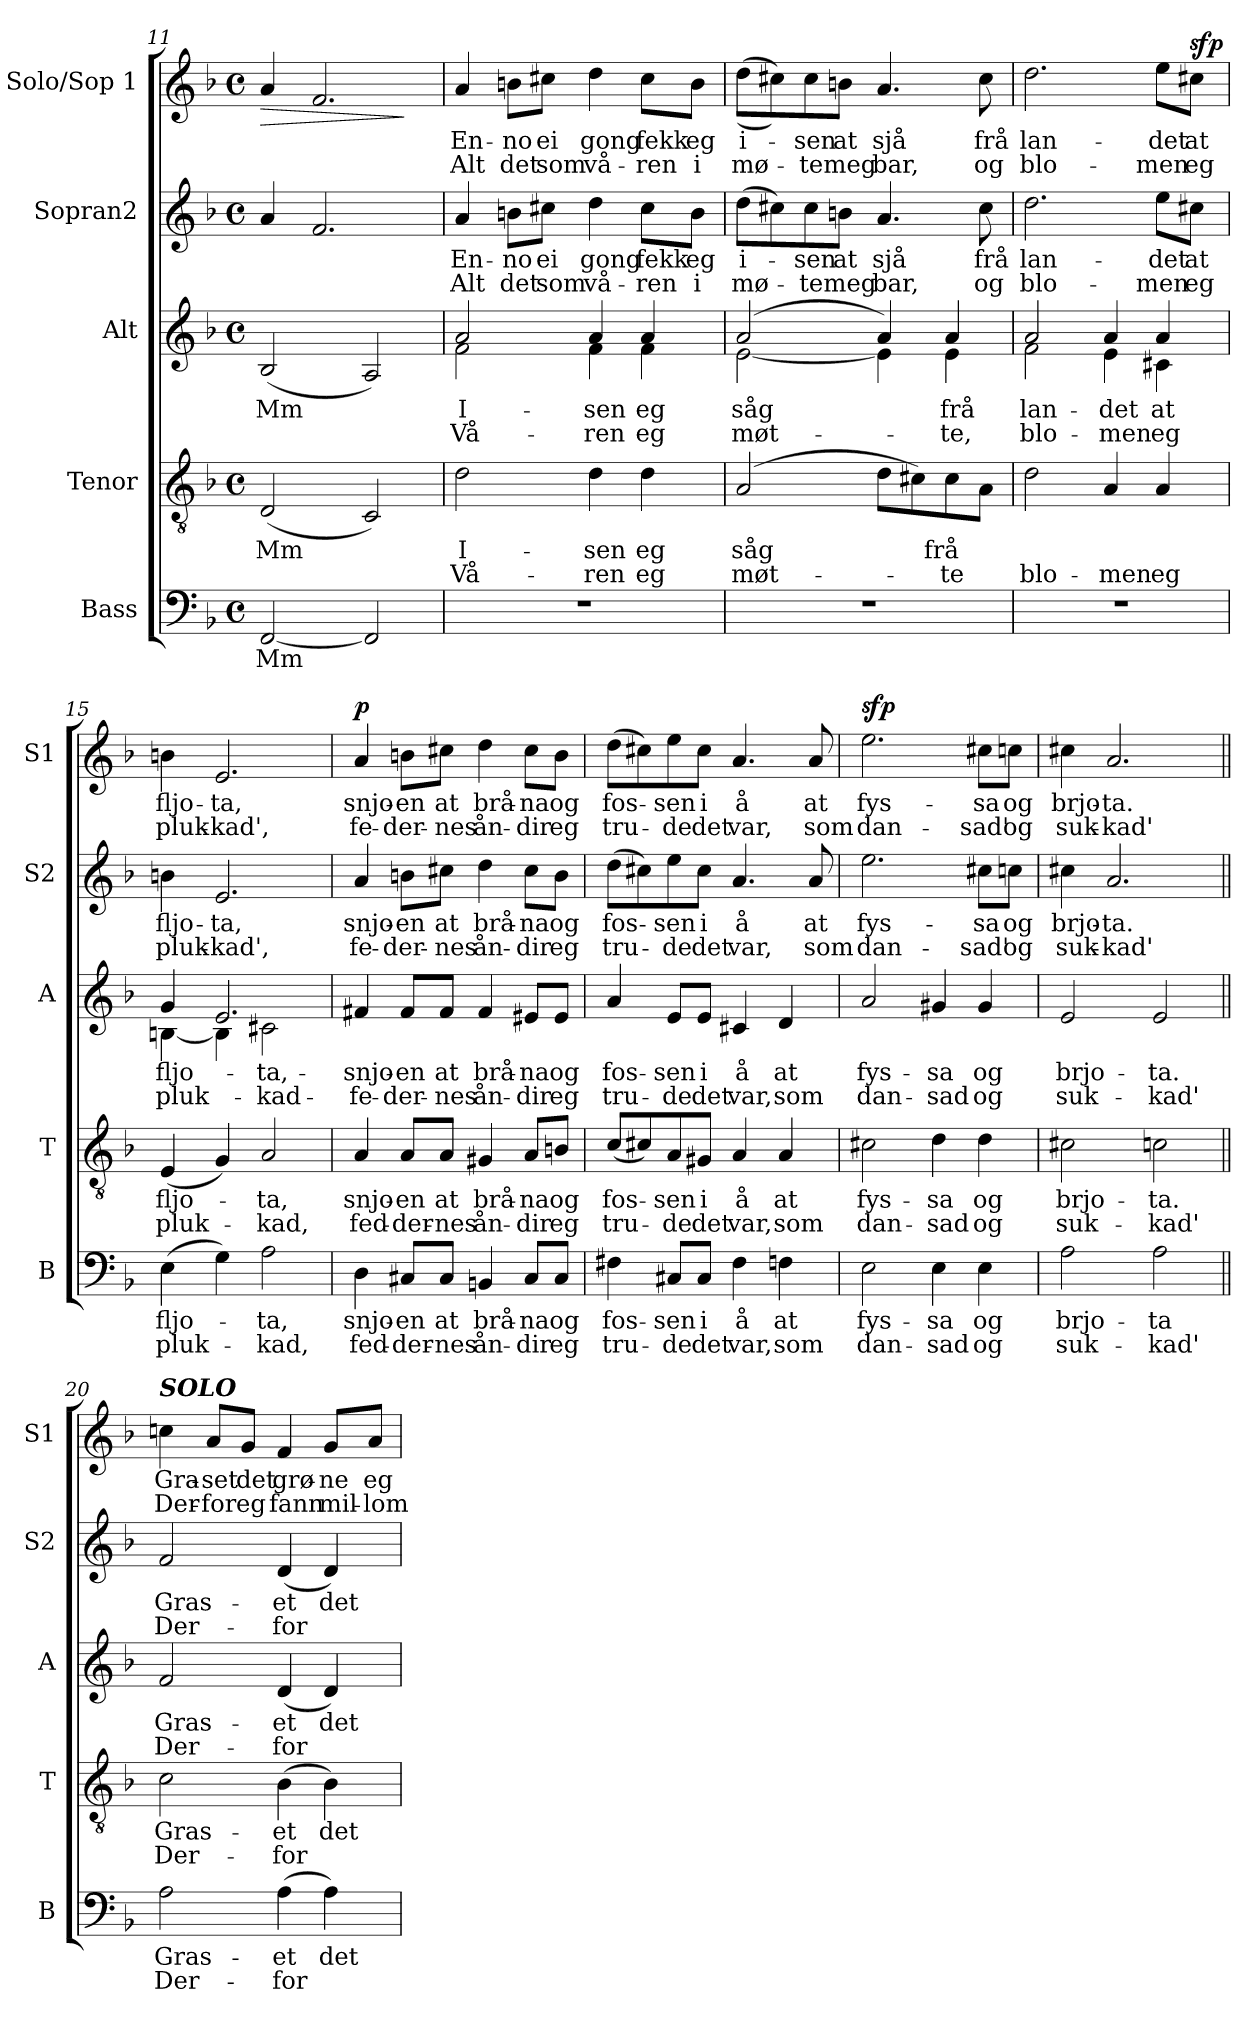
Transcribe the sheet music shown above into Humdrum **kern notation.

**kern	**text	**text	**kern	**text	**text	**kern	**text	**text	**kern	**text	**text	**kern	**text	**text	**dynam
*part5	*part5	*part5	*part4	*part4	*part4	*part3	*part3	*part3	*part2	*part2	*part2	*part1	*part1	*part1	*part1
*staff5	*staff5	*staff5	*staff4	*staff4	*staff4	*staff3	*staff3	*staff3	*staff2	*staff2	*staff2	*staff1	*staff1	*staff1	*staff1
*I"Bass	*	*	*I"Tenor	*	*	*I"Alt	*	*	*I"Sopran2	*	*	*I"Solo/Sop 1	*	*	*
*I'B	*	*	*I'T	*	*	*I'A	*	*	*I'S2	*	*	*I'S1	*	*	*
*clefF4	*	*	*clefGv2	*	*	*clefG2	*	*	*clefG2	*	*	*clefG2	*	*	*
*k[b-]	*	*	*k[b-]	*	*	*k[b-]	*	*	*k[b-]	*	*	*k[b-]	*	*	*
*M4/4	*	*	*M4/4	*	*	*M4/4	*	*	*M4/4	*	*	*M4/4	*	*	*
*met(c)	*	*	*met(c)	*	*	*met(c)	*	*	*met(c)	*	*	*met(c)	*	*	*
=11	=11	=11	=11	=11	=11	=11	=11	=11	=11	=11	=11	=11	=11	=11	=11
!	!	!	!	!	!	!	!	!	!	!	!	!	!	!	!LO:HP:b
[2FF/	Mm	.	(2D/	Mm	.	(2B-/	Mm	.	4a/	.	.	4a/	.	.	>
.	.	.	.	.	.	.	.	.	2.f/	.	.	2.f/	.	.	.
2FF/]	.	.	2C/)	.	.	2A/)	.	.	.	.	.	.	.	.	.
.	.	.	.	.	.	.	.	.	.	.	.	.	.	.	]
=12	=12	=12	=12	=12	=12	=12	=12	=12	=12	=12	=12	=12	=12	=12	=12
*	*	*	*	*	*	*^	*	*	*	*	*	*	*	*	*
1r	.	.	2d\	I-	Vå-	2a/	2f\	I-	Vå-	4a/	En-	Alt	4a/	En-	Alt	.
.	.	.	.	.	.	.	.	.	.	8bn\L	-no	det	8bn\L	-no	det	.
.	.	.	.	.	.	.	.	.	.	8cc#X\J	ei	som	8cc#X\J	ei	som	.
.	.	.	4d\	-sen	-ren	4a/	4f\	-sen	-ren	4dd\	gong	vå-	4dd\	gong	vå-	.
.	.	.	4d\	eg	eg	4a/	4f\	eg	eg	8cc#\L	fekk	-ren	8cc#\L	fekk	-ren	.
.	.	.	.	.	.	.	.	.	.	8b\J	eg	i	8b\J	eg	i	.
!!LO:PB:g=z
=13	=13	=13	=13	=13	=13	=13	=13	=13	=13	=13	=13	=13	=13	=13	=13	=13
1r	.	.	(2A/	såg	møt-	(2a/	[2e\	såg	møt-	(8dd\L	i-	mø-	((8dd\L	i-	mø-	.
.	.	.	.	.	.	.	.	.	.	8cc#X\)	.	.	8cc#X\))	.	.	.
.	.	.	.	.	.	.	.	.	.	8cc#\	-sen	-te	8cc#\	-sen	-te	.
.	.	.	.	.	.	.	.	.	.	8bn\J	at	meg	8bn\J	at	meg	.
.	.	.	8d\L	.	.	4a/)	4e\]	.	.	4.a/	sjå	bar,	4.a/	sjå	bar,	.
.	.	.	8c#X\)	.	.	.	.	.	.	.	.	.	.	.	.	.
.	.	.	8c#\	frå	-te	4a/	4e\	frå	-te,	.	.	.	.	.	.	.
.	.	.	8A\J	.	.	.	.	.	.	8cc#\	frå	og	8cc#\	frå	og	.
=14	=14	=14	=14	=14	=14	=14	=14	=14	=14	=14	=14	=14	=14	=14	=14	=14
1r	.	.	2d\	.	blo-	2a/	2f\	lan-	blo-	2.dd\	lan-	blo-	2.dd\	lan-	blo-	.
.	.	.	4A/	.	-men	4a/	4e\	-det	-men	.	.	.	.	.	.	.
.	.	.	4A/	.	eg	4a/	4c#X\	at	eg	8ee\L	-det	-men	8ee\L	-det	-men	.
!	!	!	!	!	!	!	!	!	!	!	!	!	!	!	!	!LO:DY:a
.	.	.	.	.	.	.	.	.	.	8cc#X\J	at	eg	8cc#X\J	at	eg	sfp
=15	=15	=15	=15	=15	=15	=15	=15	=15	=15	=15	=15	=15	=15	=15	=15	=15
(4E\	fljo-	pluk-	(4E/	fljo-	pluk-	4g/	[4Bn\	fljo-	pluk-	4bn\	fljo-	pluk-	4bn\	fljo-	pluk-	.
4G\)	.	.	4G/)	.	.	2.e/	4B\]	.	.	2.e/	-ta,	-kad',	2.e/	-ta,	-kad',	.
2A\	-ta,	-kad,	2A/	-ta,	-kad,	.	2c#X\	-ta,	-kad	.	.	.	.	.	.	.
=16	=16	=16	=16	=16	=16	=16	=16	=16	=16	=16	=16	=16	=16	=16	=16	=16
!	!	!	!	!	!	!	!	!	!	!	!	!	!	!	!	!LO:DY:a
*	*	*	*	*	*	*v	*v	*	*	*	*	*	*	*	*	*
4D\	snjo-	fed-	4A/	snjo-	fed-	4f#X/	snjo-	fe-	4a/	snjo-	fe-	4a/	snjo-	fe-	p
8C#X/L	-en	-der-	8A/L	-en	-der-	8f#/L	-en	-der-	8bn\L	-en	-der-	8bn\L	-en	-der-	.
8C#/J	at	-nes	8A/J	at	-nes	8f#/J	at	-nes	8cc#X\J	at	-nes	8cc#X\J	at	-nes	.
4BBn/	brå-	ån-	4G#X/	brå-	ån-	4f#/	brå-	ån-	4dd\	brå-	ån-	4dd\	brå-	ån-	.
8C#/L	-na	-dir	8A/L	-na	-dir	8e#X/L	-na	-dir	8cc#\L	-na	-dir	8cc#\L	-na	-dir	.
8C#/J	og	eg	8Bn/J	og	eg	8e#/J	og	eg	8b\J	og	eg	8b\J	og	eg	.
=17	=17	=17	=17	=17	=17	=17	=17	=17	=17	=17	=17	=17	=17	=17	=17
4F#X\	fos-	tru-	(8c/L	fos-	tru-	4a/	fos-	tru-	(8dd\L	fos-	tru-	(8dd\L	fos-	tru-	.
.	.	.	8c#X/)	.	.	.	.	.	8cc#X\)	.	.	8cc#X\)	.	.	.
8C#X/L	-sen	-de	8A/	sen	-de	8e/L	sen	-de	8ee\	-sen	-de	8ee\	-sen	-de	.
8C#/J	i	det	8G#X/J	i	det	8e/J	i	det	8cc#\J	i	det	8cc#\J	i	det	.
4F#\	å	var,	4A/	å	var,	4c#X/	å	var,	4.a/	å	var,	4.a/	å	var,	.
4Fn\	at	som	4A/	at	som	4d/	at	som	.	.	.	.	.	.	.
.	.	.	.	.	.	.	.	.	8a/	at	som	8a/	at	som	.
=18	=18	=18	=18	=18	=18	=18	=18	=18	=18	=18	=18	=18	=18	=18	=18
!	!	!	!	!	!	!	!	!	!	!	!	!	!	!	!LO:DY:a
2E\	fys-	dan-	2c#X\	fys-	dan-	2a/	fys-	dan-	2.ee\	fys-	dan-	2.ee\	fys-	dan-	sfp
4E\	-sa	-sad	4d\	-sa	-sad	4g#X/	-sa	-sad	.	.	.	.	.	.	.
4E\	og	og	4d\	og	og	4g#/	og	og	8cc#X\L	-sa	-sad'	8cc#X\L	-sa	-sad'	.
.	.	.	.	.	.	.	.	.	8ccn\J	og	og	8ccn\J	og	og	.
!!LO:LB:g=z
=19	=19	=19	=19	=19	=19	=19	=19	=19	=19	=19	=19	=19	=19	=19	=19
2A\	brjo-	suk-	2c#X\	brjo-	suk-	2e/	brjo-	suk-	4cc#X\	brjo-	suk-	4cc#X\	brjo-	suk-	.
.	.	.	.	.	.	.	.	.	2.a/	-ta.	-kad'	2.a/	-ta.	-kad'	.
2A\	-ta	-kad'	2cn\	-ta.	-kad'	2e/	-ta.	-kad'	.	.	.	.	.	.	.
=20||	=20||	=20||	=20||	=20||	=20||	=20||	=20||	=20||	=20||	=20||	=20||	=20||	=20||	=20||	=20||
!	!	!	!	!	!	!	!	!	!	!	!	!LO:TX:a:Bi:t=SOLO	!	!	!
2A\	Gras-	Der-	2c\	Gras-	Der-	2f/	Gras-	Der-	2f/	Gras-	Der-	4ccn\	Gra-	Der-	.
.	.	.	.	.	.	.	.	.	.	.	.	8a/L	-set	-for	.
.	.	.	.	.	.	.	.	.	.	.	.	8g/J	det	eg	.
(4A\	-et	-for	(4B-\	-et	-for	(4d/	-et	-for	(4d/	-et	-for	4f/	grø-	fann	.
4A\)	det	.	4B-\)	det	.	4d/)	det	.	4d/)	det	.	8g/L	-ne	mil-	.
.	.	.	.	.	.	.	.	.	.	.	.	8a/J	eg	-lom	.
=	=	=	=	=	=	=	=	=	=	=	=	=	=	=	=
*-	*-	*-	*-	*-	*-	*-	*-	*-	*-	*-	*-	*-	*-	*-	*-
